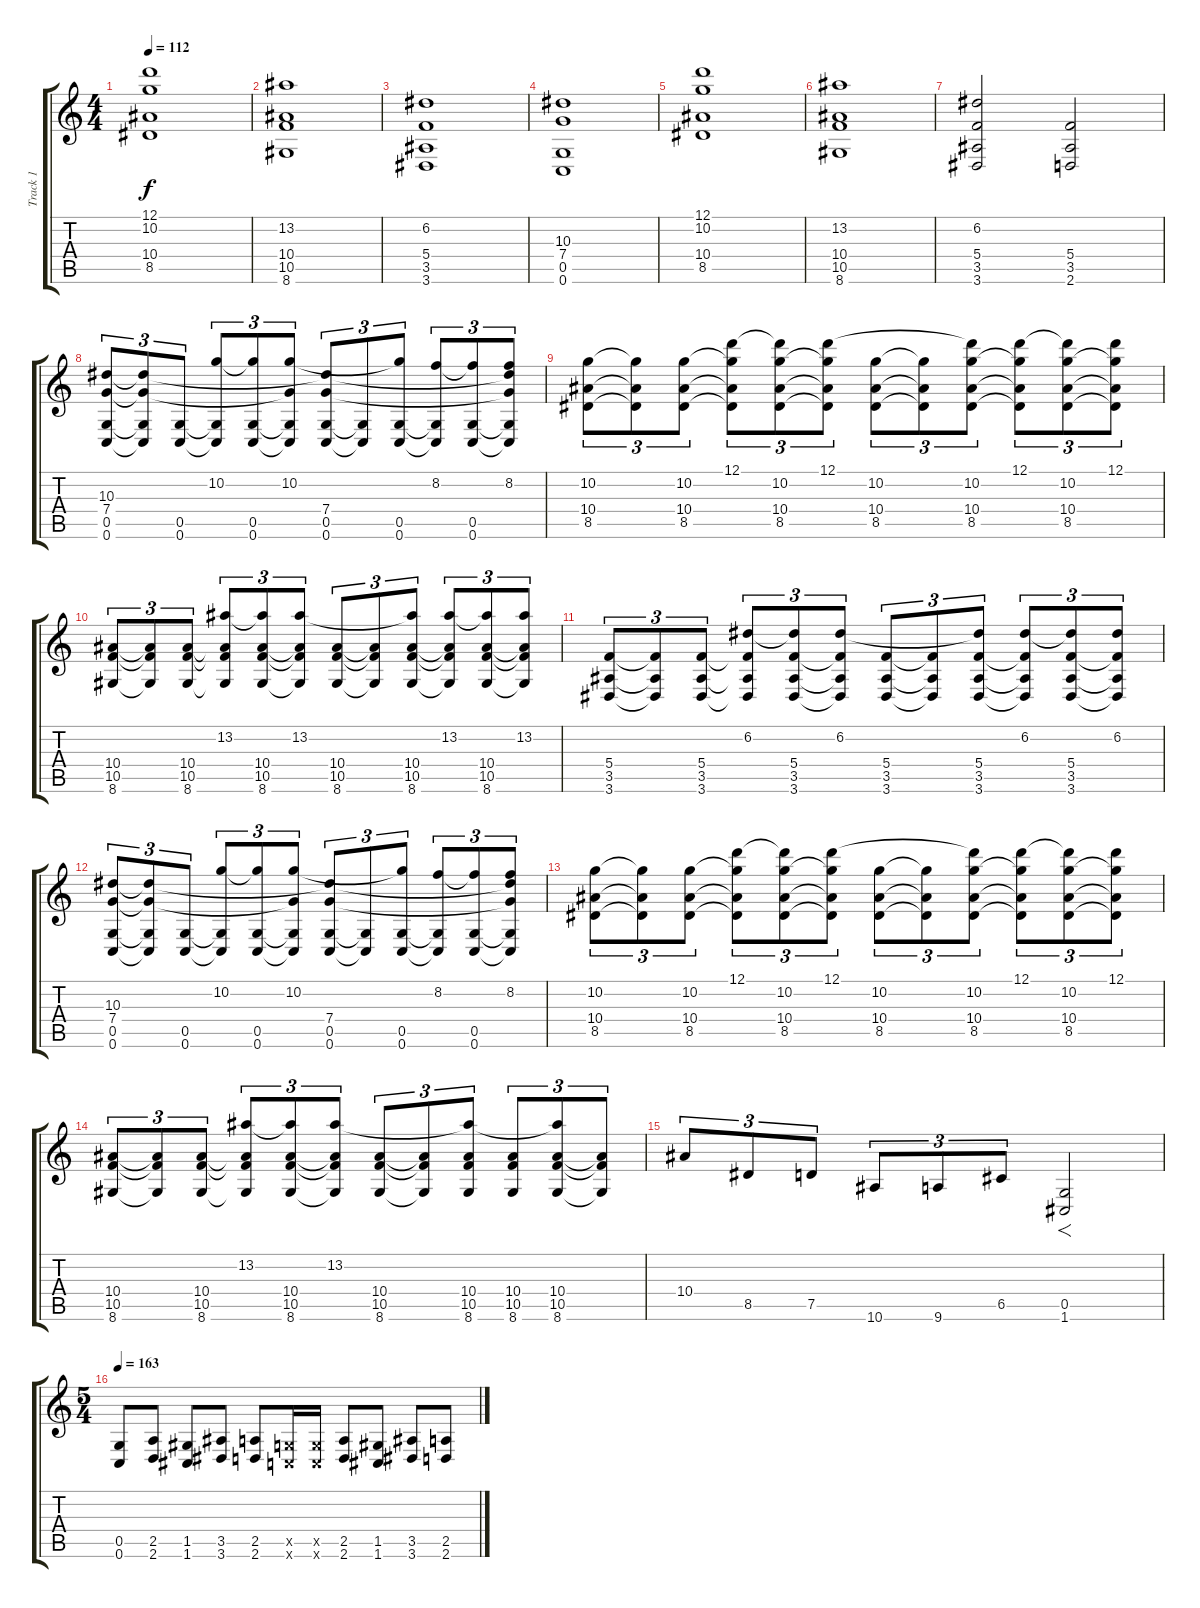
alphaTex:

\track ("Track 1" "Track 1") {instrument distortionguitar}
\staff {score tabs}
\tuning (D4 A3 F3 C3 G2 C2) {hide}
\ts (4 4)
\tempo 112
\clef g2
\ks c
(12.1 10.2 10.4 8.5).1{dy f} |
(13.2 10.4 10.5 8.6).1 |
(6.2 5.4 3.5 3.6).1 |
(10.3 7.4 0.5 0.6).1 |
(12.1 10.2 10.4 8.5).1 |
(13.2 10.4 10.5 8.6).1 |
(6.2 5.4 3.5 3.6).2 (5.4 3.5 2.6).2 |
(10.3 7.4 0.5 0.6).8{tu (3 2) instrument acousticguitarsteel} (10.3{t} 7.4{t} 0.5{t} 0.6{t}).8{tu (3 2)} (0.5 0.6).8{tu (3 2)} (10.2 0.5{t} 0.6{t}).8{tu (3 2)} (10.2{t} 0.5 0.6).8{tu (3 2)} (10.2 7.4{t} 0.5{t} 0.6{t}).8{tu (3 2)} (10.3{t} 7.4 0.5 0.6).8{tu (3 2)} (0.5{t} 0.6{t}).8{tu (3 2)} (10.2{t} 0.5 0.6).8{tu (3 2)} (8.2 0.5{t} 0.6{t}).8{tu (3 2)} (8.2{t} 0.5 0.6).8{tu (3 2)} (8.2 10.3{t} 7.4{t} 0.5{t} 0.6{t}).8{tu (3 2)} |
(10.2 10.4 8.5).8{tu (3 2)} (10.2{t} 10.4{t} 8.5{t}).8{tu (3 2)} (10.2 10.4 8.5).8{tu (3 2)} (12.1 10.2{t} 10.4{t} 8.5{t}).8{tu (3 2)} (12.1{t} 10.2 10.4 8.5).8{tu (3 2)} (12.1 10.2{t} 10.4{t} 8.5{t}).8{tu (3 2)} (10.2 10.4 8.5).8{tu (3 2)} (10.2{t} 10.4{t} 8.5{t}).8{tu (3 2)} (12.1{t} 10.2 10.4 8.5).8{tu (3 2)} (12.1 10.2{t} 10.4{t} 8.5{t}).8{tu (3 2)} (12.1{t} 10.2 10.4 8.5).8{tu (3 2)} (12.1 10.2{t} 10.4{t} 8.5{t}).8{tu (3 2)} |
(10.4 10.5 8.6).8{tu (3 2)} (10.4{t} 10.5{t} 8.6{t}).8{tu (3 2)} (10.4 10.5 8.6).8{tu (3 2)} (13.2 10.4{t} 10.5{t} 8.6{t}).8{tu (3 2)} (13.2{t} 10.4 10.5 8.6).8{tu (3 2)} (13.2 10.4{t} 10.5{t} 8.6{t}).8{tu (3 2)} (10.4 10.5 8.6).8{tu (3 2)} (10.4{t} 10.5{t} 8.6{t}).8{tu (3 2)} (13.2{t} 10.4 10.5 8.6).8{tu (3 2)} (13.2 10.4{t} 10.5{t} 8.6{t}).8{tu (3 2)} (13.2{t} 10.4 10.5 8.6).8{tu (3 2)} (13.2 10.4{t} 10.5{t} 8.6{t}).8{tu (3 2)} |
(5.4 3.5 3.6).8{tu (3 2)} (5.4{t} 3.5{t} 3.6{t}).8{tu (3 2)} (5.4 3.5 3.6).8{tu (3 2)} (6.2 5.4{t} 3.5{t} 3.6{t}).8{tu (3 2)} (6.2{t} 5.4 3.5 3.6).8{tu (3 2)} (6.2 5.4{t} 3.5{t} 3.6{t}).8{tu (3 2)} (5.4 3.5 3.6).8{tu (3 2)} (5.4{t} 3.5{t} 3.6{t}).8{tu (3 2)} (6.2{t} 5.4 3.5 3.6).8{tu (3 2)} (6.2 5.4{t} 3.5{t} 3.6{t}).8{tu (3 2)} (6.2{t} 5.4 3.5 3.6).8{tu (3 2)} (6.2 5.4{t} 3.5{t} 3.6{t}).8{tu (3 2)} |
(10.3 7.4 0.5 0.6).8{tu (3 2) instrument acousticguitarsteel} (10.3{t} 7.4{t} 0.5{t} 0.6{t}).8{tu (3 2)} (0.5 0.6).8{tu (3 2)} (10.2 0.5{t} 0.6{t}).8{tu (3 2)} (10.2{t} 0.5 0.6).8{tu (3 2)} (10.2 7.4{t} 0.5{t} 0.6{t}).8{tu (3 2)} (10.3{t} 7.4 0.5 0.6).8{tu (3 2)} (0.5{t} 0.6{t}).8{tu (3 2)} (10.2{t} 0.5 0.6).8{tu (3 2)} (8.2 0.5{t} 0.6{t}).8{tu (3 2)} (8.2{t} 0.5 0.6).8{tu (3 2)} (8.2 10.3{t} 7.4{t} 0.5{t} 0.6{t}).8{tu (3 2)} |
(10.2 10.4 8.5).8{tu (3 2)} (10.2{t} 10.4{t} 8.5{t}).8{tu (3 2)} (10.2 10.4 8.5).8{tu (3 2)} (12.1 10.2{t} 10.4{t} 8.5{t}).8{tu (3 2)} (12.1{t} 10.2 10.4 8.5).8{tu (3 2)} (12.1 10.2{t} 10.4{t} 8.5{t}).8{tu (3 2)} (10.2 10.4 8.5).8{tu (3 2)} (10.2{t} 10.4{t} 8.5{t}).8{tu (3 2)} (12.1{t} 10.2 10.4 8.5).8{tu (3 2)} (12.1 10.2{t} 10.4{t} 8.5{t}).8{tu (3 2)} (12.1{t} 10.2 10.4 8.5).8{tu (3 2)} (12.1 10.2{t} 10.4{t} 8.5{t}).8{tu (3 2)} |
(10.4 10.5 8.6).8{tu (3 2)} (10.4{t} 10.5{t} 8.6{t}).8{tu (3 2)} (10.4 10.5 8.6).8{tu (3 2)} (13.2 10.4{t} 10.5{t} 8.6{t}).8{tu (3 2)} (13.2{t} 10.4 10.5 8.6).8{tu (3 2)} (13.2 10.4{t} 10.5{t} 8.6{t}).8{tu (3 2)} (10.4 10.5 8.6).8{tu (3 2)} (10.4{t} 10.5{t} 8.6{t}).8{tu (3 2)} (13.2{t} 10.4 10.5 8.6).8{tu (3 2)} (10.4 10.5 8.6).8{tu (3 2)} (13.2{t} 10.4 10.5 8.6).8{tu (3 2)} (10.4{t} 10.5{t} 8.6{t}).8{tu (3 2)} |
10.4.8{tu (3 2) instrument distortionguitar} 8.5.8{tu (3 2)} 7.5.8{tu (3 2)} 10.6.8{tu (3 2)} 9.6.8{tu (3 2)} 6.5.8{tu (3 2)} (0.5 1.6).2{f} |
\ts (5 4)
\tempo 163
(0.5 0.6).8{instrument distortionguitar} (2.5 2.6).8 (1.5 1.6).8 (3.5 3.6).8 (2.5 2.6).8 (0.5{x} 0.6{x}).16 (0.5{x} 0.6{x}).16 (2.5 2.6).8 (1.5 1.6).8 (3.5 3.6).8 (2.5 2.6).8
